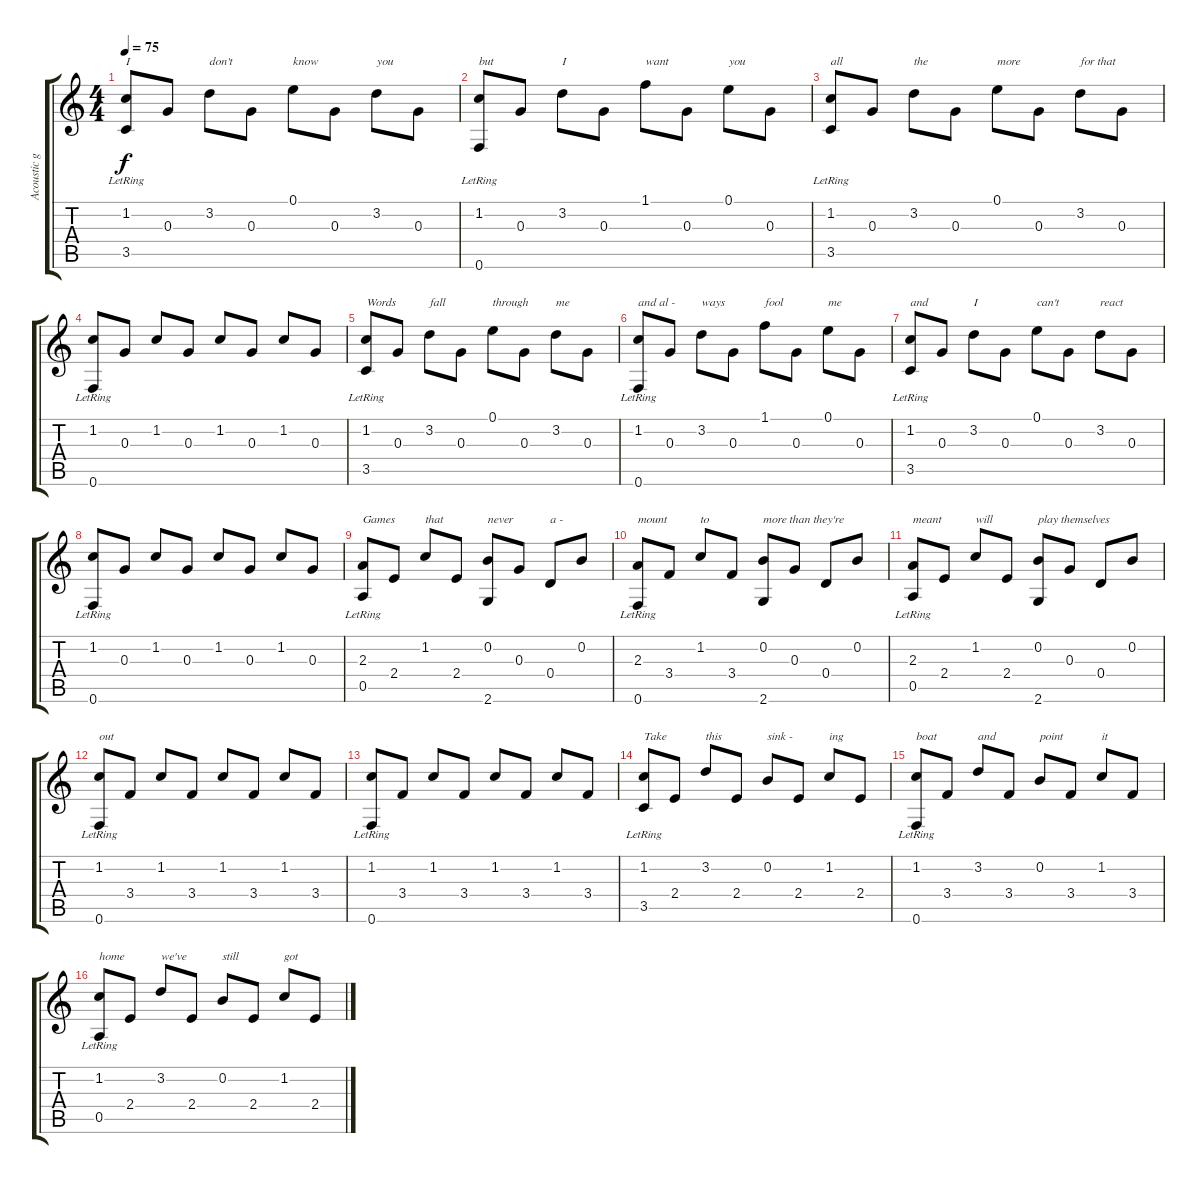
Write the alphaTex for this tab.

\track ("Acoustic guitar" "Acoustic g") {instrument acousticguitarnylon}
\staff {score tabs}
\tuning (E4 B3 G3 D3 A2 F2) {hide}
\ts (4 4)
\tempo 75
\clef g2
\ks c
(1.2{lr} 3.5{lr}).8{txt "I" dy f instrument acousticguitarnylon} 0.3.8 3.2.8{txt "don't"} 0.3.8 0.1.8{txt "know"} 0.3.8 3.2.8{txt "you"} 0.3.8 |
(1.2{lr} 0.6{lr}).8{txt "but"} 0.3.8 3.2.8{txt "I"} 0.3.8 1.1.8{txt "want"} 0.3.8 0.1.8{txt "you"} 0.3.8 |
(1.2{lr} 3.5{lr}).8{txt "all"} 0.3.8 3.2.8{txt "the"} 0.3.8 0.1.8{txt "more"} 0.3.8 3.2.8{txt "for that"} 0.3.8 |
(1.2 0.6{lr}).8 0.3.8 1.2.8 0.3.8 1.2.8 0.3.8 1.2.8 0.3.8 |
(1.2{lr} 3.5{lr}).8{txt "Words"} 0.3.8 3.2.8{txt "fall"} 0.3.8 0.1.8{txt "through"} 0.3.8 3.2.8{txt "me"} 0.3.8 |
(1.2{lr} 0.6{lr}).8{txt "and al - "} 0.3.8 3.2.8{txt "ways"} 0.3.8 1.1.8{txt "fool"} 0.3.8 0.1.8{txt "me"} 0.3.8 |
(1.2{lr} 3.5{lr}).8{txt "and"} 0.3.8 3.2.8{txt "I"} 0.3.8 0.1.8{txt "can't"} 0.3.8 3.2.8{txt "react"} 0.3.8 |
(1.2 0.6{lr}).8 0.3.8 1.2.8 0.3.8 1.2.8 0.3.8 1.2.8 0.3.8 |
(2.3 0.5{lr}).8{txt "Games"} 2.4.8 1.2.8{txt "that"} 2.4.8 (0.2 2.6).8{txt "never"} 0.3.8 0.4.8{txt "a - "} 0.2.8 |
(2.3 0.6{lr}).8{txt "mount"} 3.4.8 1.2.8{txt "to"} 3.4.8 (0.2 2.6).8{txt "more than they're"} 0.3.8 0.4.8 0.2.8 |
(2.3 0.5{lr}).8{txt "meant"} 2.4.8 1.2.8{txt "will"} 2.4.8 (0.2 2.6).8{txt "play themselves"} 0.3.8 0.4.8 0.2.8 |
(1.2 0.6{lr}).8{txt "out"} 3.4.8 1.2.8 3.4.8 1.2.8 3.4.8 1.2.8 3.4.8 |
(1.2 0.6{lr}).8 3.4.8 1.2.8 3.4.8 1.2.8 3.4.8 1.2.8 3.4.8 |
(1.2 3.5{lr}).8{txt "Take"} 2.4.8 3.2.8{txt "this"} 2.4.8 0.2.8{txt "sink -"} 2.4.8 1.2.8{txt "ing"} 2.4.8 |
(1.2 0.6{lr}).8{txt "boat"} 3.4.8 3.2.8{txt "and"} 3.4.8 0.2.8{txt "point"} 3.4.8 1.2.8{txt "it"} 3.4.8 |
(1.2 0.5{lr}).8{txt "home"} 2.4.8 3.2.8{txt "we've"} 2.4.8 0.2.8{txt "still"} 2.4.8 1.2.8{txt "got"} 2.4.8
